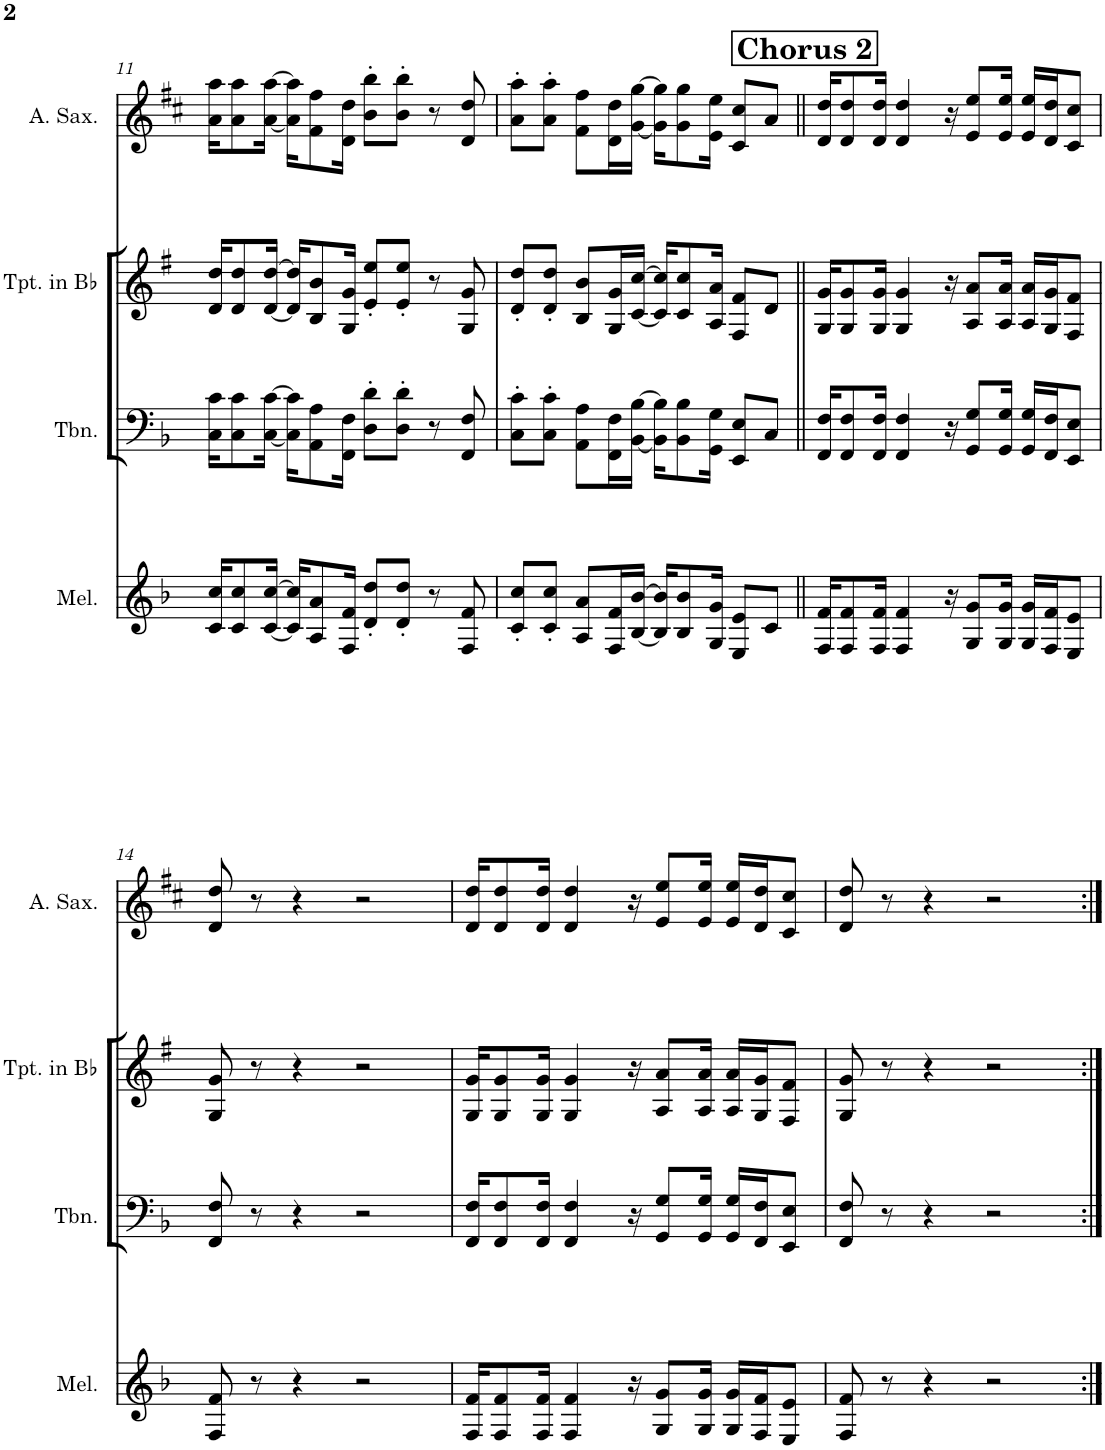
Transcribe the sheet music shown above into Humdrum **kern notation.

**kern	**kern	**kern	**kern
*part4	*part3	*part2	*part1
*staff4	*staff3	*staff2	*staff1
*I"Melodica	*I"Trombone	*I"Trumpet in Bb	*I"Alto Saxophone
*I'Mel.	*I'Tbn.	*I'Tpt. in Bb	*I'A. Sax.
!!LO:PB:g=z
*clefG2	*clefF4	*clefG2	*clefG2
*	*	*Trd1c2	*Trd5c9
*k[b-]	*k[b-]	*k[f#]	*k[f#c#]
*M4/4	*M4/4	*M4/4	*M4/4
=11	=11	=11	=11
16c/ 16cc/KL	16C\ 16c\KL	16d/ 16dd/KL	16a\ 16aa\KL
8c/ 8cc/	8C\ 8c\	8d/ 8dd/	8a\ 8aa\
[16c/ [16cc/Jk	[16C\ [16c\Jk	[16d/ [16dd/Jk	[16a\ [16aa\Jk
16c/] 16cc/]KL	16C\] 16c\]KL	16d/] 16dd/]KL	16a\] 16aa\]KL
8A/ 8a/	8AA\ 8A\	8B/ 8b/	8f#\ 8ff#\
16F/ 16f/Jk	16FF\ 16F\Jk	16G/ 16g/Jk	16d\ 16dd\Jk
8d/' 8dd/'L	8D\' 8d\'L	8e/' 8ee/'L	8b\' 8bb\'L
8d/' 8dd/'J	8D\' 8d\'J	8e/' 8ee/'J	8b\' 8bb\'J
8r	8r	8r	8r
8F/ 8f/	8FF/ 8F/	8G/ 8g/	8d/ 8dd/
=12	=12	=12	=12
8c/' 8cc/'L	8C\' 8c\'L	8d/' 8dd/'L	8a\' 8aa\'L
8c/' 8cc/'J	8C\' 8c\'J	8d/' 8dd/'J	8a\' 8aa\'J
8A/ 8a/L	8AA\ 8A\L	8B/ 8b/L	8f#\ 8ff#\L
16F/ 16f/L	16FF\ 16F\L	16G/ 16g/L	16d\ 16dd\L
[16B-/ [16b-/JJ	[16BB-\ [16B-\JJ	[16c/ [16cc/JJ	[16g\ [16gg\JJ
16B-/] 16b-/]KL	16BB-\] 16B-\]KL	16c/] 16cc/]KL	16g\] 16gg\]KL
8B-/ 8b-/	8BB-\ 8B-\	8c/ 8cc/	8g\ 8gg\
16G/ 16g/Jk	16GG\ 16G\Jk	16A/ 16a/Jk	16e\ 16ee\Jk
8E/ 8e/L	8EE/ 8E/L	8F#/ 8f#/L	8c#/ 8cc#/L
8c/J	8C/J	8d/J	8a/J
!!LO:REH:place=s1:a:B:cj:fs=14:t=Chorus 2
=13||	=13||	=13||	=13||
16F/ 16f/KL	16FF/ 16F/KL	16G/ 16g/KL	16d/ 16dd/KL
8F/ 8f/	8FF/ 8F/	8G/ 8g/	8d/ 8dd/
16F/ 16f/Jk	16FF/ 16F/Jk	16G/ 16g/Jk	16d/ 16dd/Jk
4F/ 4f/	4FF/ 4F/	4G/ 4g/	4d/ 4dd/
16r	16r	16r	16r
8G/ 8g/L	8GG/ 8G/L	8A/ 8a/L	8e/ 8ee/L
16G/ 16g/Jk	16GG/ 16G/Jk	16A/ 16a/Jk	16e/ 16ee/Jk
16G/ 16g/LL	16GG/ 16G/LL	16A/ 16a/LL	16e/ 16ee/LL
16F/ 16f/J	16FF/ 16F/J	16G/ 16g/J	16d/ 16dd/J
8E/ 8e/J	8EE/ 8E/J	8F#/ 8f#/J	8c#/ 8cc#/J
!!LO:LB:g=z
=14	=14	=14	=14
8F/ 8f/	8FF/ 8F/	8G/ 8g/	8d/ 8dd/
8r	8r	8r	8r
4r	4r	4r	4r
2r	2r	2r	2r
=15	=15	=15	=15
16F/ 16f/KL	16FF/ 16F/KL	16G/ 16g/KL	16d/ 16dd/KL
8F/ 8f/	8FF/ 8F/	8G/ 8g/	8d/ 8dd/
16F/ 16f/Jk	16FF/ 16F/Jk	16G/ 16g/Jk	16d/ 16dd/Jk
4F/ 4f/	4FF/ 4F/	4G/ 4g/	4d/ 4dd/
16r	16r	16r	16r
8G/ 8g/L	8GG/ 8G/L	8A/ 8a/L	8e/ 8ee/L
16G/ 16g/Jk	16GG/ 16G/Jk	16A/ 16a/Jk	16e/ 16ee/Jk
16G/ 16g/LL	16GG/ 16G/LL	16A/ 16a/LL	16e/ 16ee/LL
16F/ 16f/J	16FF/ 16F/J	16G/ 16g/J	16d/ 16dd/J
8E/ 8e/J	8EE/ 8E/J	8F#/ 8f#/J	8c#/ 8cc#/J
=16	=16	=16	=16
8F/ 8f/	8FF/ 8F/	8G/ 8g/	8d/ 8dd/
8r	8r	8r	8r
4r	4r	4r	4r
2r	2r	2r	2r
=:|!	=:|!	=:|!	=:|!
*-	*-	*-	*-
